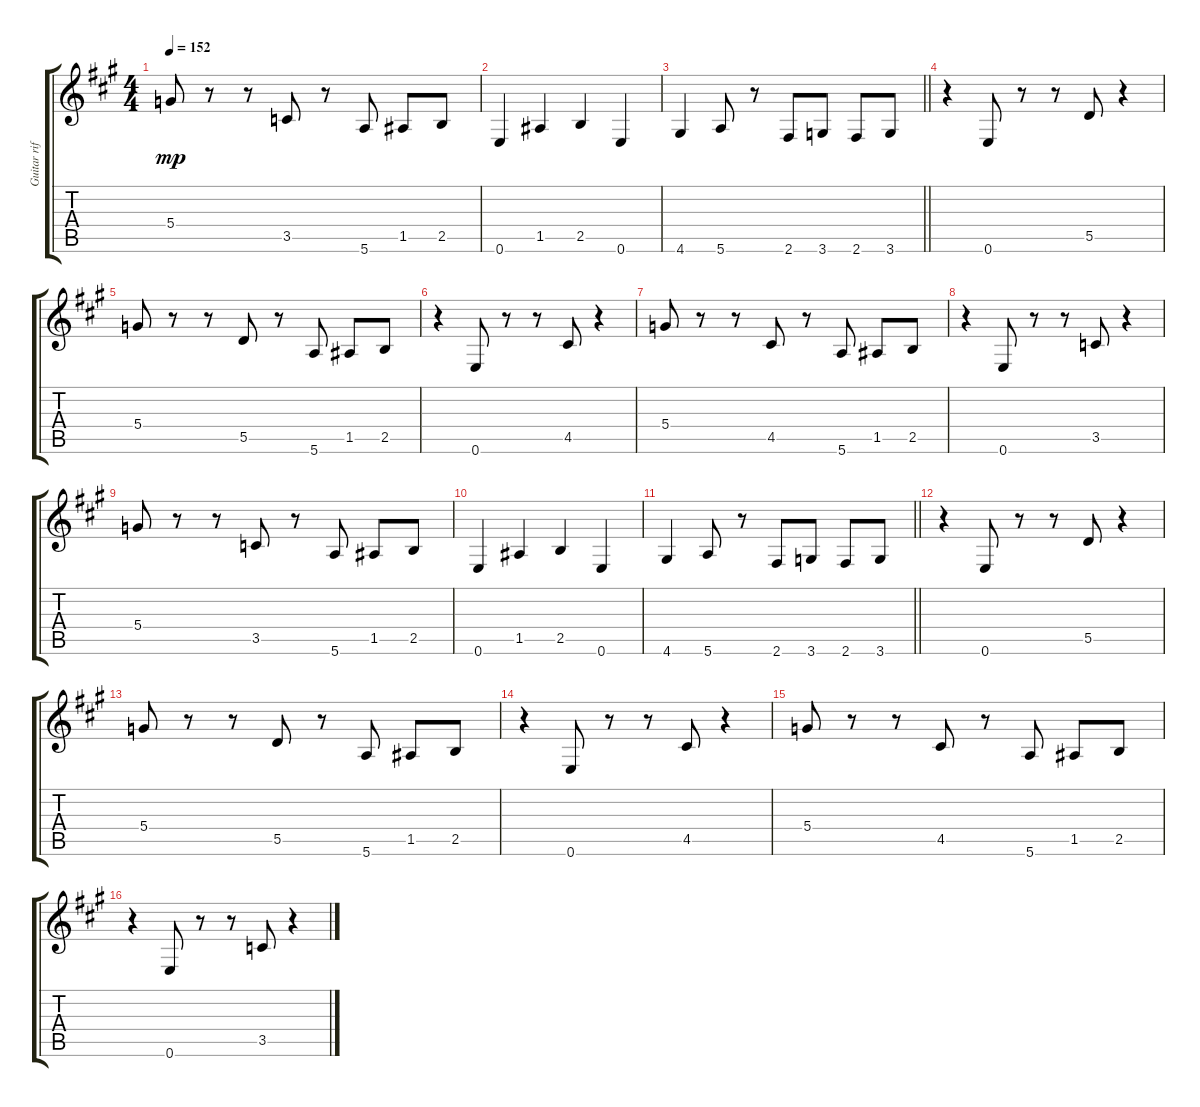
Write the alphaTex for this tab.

\track ("Guitar riff overdrive" "Guitar rif") {instrument overdrivenguitar}
\staff {score tabs}
\tuning (E4 B3 G3 D3 A2 E2) {hide}
\ts (4 4)
\tempo 152
\clef g2
\ks a
5.4.8{dy mp} r.8 r.8 3.5.8 r.8 5.6.8 1.5.8 2.5.8 |
0.6.4 1.5.4 2.5.4 0.6.4 |
\barLineRight lightlight
4.6.4 5.6.8 r.8 2.6.8 3.6.8 2.6.8 3.6.8 |
r.4 0.6.8 r.8 r.8 5.5.8 r.4 |
5.4.8 r.8 r.8 5.5.8 r.8 5.6.8 1.5.8 2.5.8 |
r.4 0.6.8 r.8 r.8 4.5.8 r.4 |
5.4.8 r.8 r.8 4.5.8 r.8 5.6.8 1.5.8 2.5.8 |
r.4 0.6.8 r.8 r.8 3.5.8 r.4 |
5.4.8 r.8 r.8 3.5.8 r.8 5.6.8 1.5.8 2.5.8 |
0.6.4 1.5.4 2.5.4 0.6.4 |
\barLineRight lightlight
4.6.4 5.6.8 r.8 2.6.8 3.6.8 2.6.8 3.6.8 |
r.4 0.6.8 r.8 r.8 5.5.8 r.4 |
5.4.8 r.8 r.8 5.5.8 r.8 5.6.8 1.5.8 2.5.8 |
r.4 0.6.8 r.8 r.8 4.5.8 r.4 |
5.4.8 r.8 r.8 4.5.8 r.8 5.6.8 1.5.8 2.5.8 |
r.4 0.6.8 r.8 r.8 3.5.8 r.4
